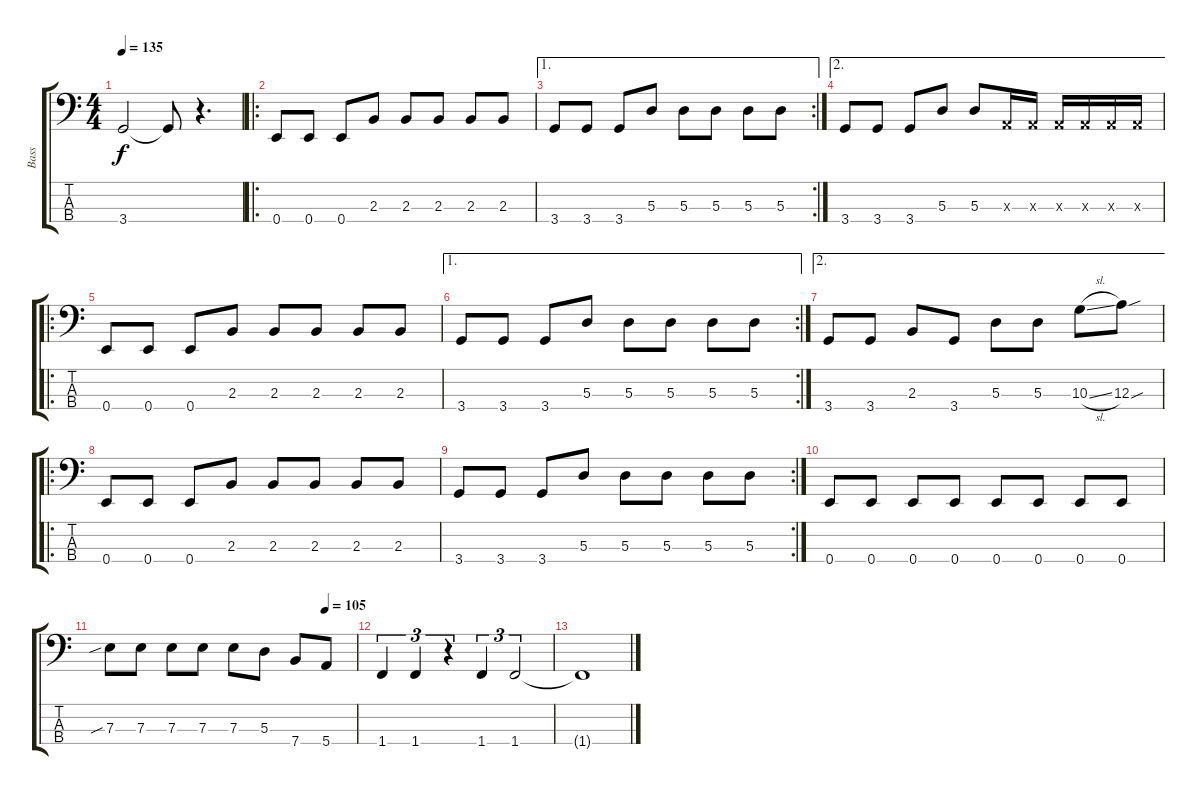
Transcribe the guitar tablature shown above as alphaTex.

\track ("Bass" "Bass") {instrument electricbasspick}
\staff {score tabs}
\tuning (G2 D2 A1 E1) {hide}
\ts (4 4)
\tempo 135
\clef f4
\ks c
3.4{t}.2{dy f} 3.4{t}.8 r.4{d} |
\ro
0.4.8 0.4.8 0.4.8 2.3.8 2.3.8 2.3.8 2.3.8 2.3.8 |
\ae 1
\rc 2
3.4.8 3.4.8 3.4.8 5.3.8 5.3.8 5.3.8 5.3.8 5.3.8 |
\ae 2
3.4.8 3.4.8 3.4.8 5.3.8 5.3.8 0.3{x}.16 0.3{x}.16 0.3{x}.16 0.3{x}.16 0.3{x}.16 0.3{x}.16 |
\ro
0.4.8 0.4.8 0.4.8 2.3.8 2.3.8 2.3.8 2.3.8 2.3.8 |
\ae 1
\rc 2
3.4.8 3.4.8 3.4.8 5.3.8 5.3.8 5.3.8 5.3.8 5.3.8 |
\ae 2
3.4.8 3.4.8 2.3.8 3.4.8 5.3.8 5.3.8 10.3{sl}.8 12.3{sou}.8 |
\ro
0.4.8 0.4.8 0.4.8 2.3.8 2.3.8 2.3.8 2.3.8 2.3.8 |
\rc 2
3.4.8 3.4.8 3.4.8 5.3.8 5.3.8 5.3.8 5.3.8 5.3.8 |
0.4.8 0.4.8 0.4.8 0.4.8 0.4.8 0.4.8 0.4.8 0.4.8 |
\tempo (105 0.875)
7.3{sib}.8 7.3.8 7.3.8 7.3.8 7.3.8 5.3.8 7.4.8 5.4.8 |
1.4.4{tu (3 2)} 1.4.4{tu (3 2)} r.4{tu (3 2)} 1.4.4{tu (3 2)} 1.4.2{tu (3 2)} |
1.4{t}.1
